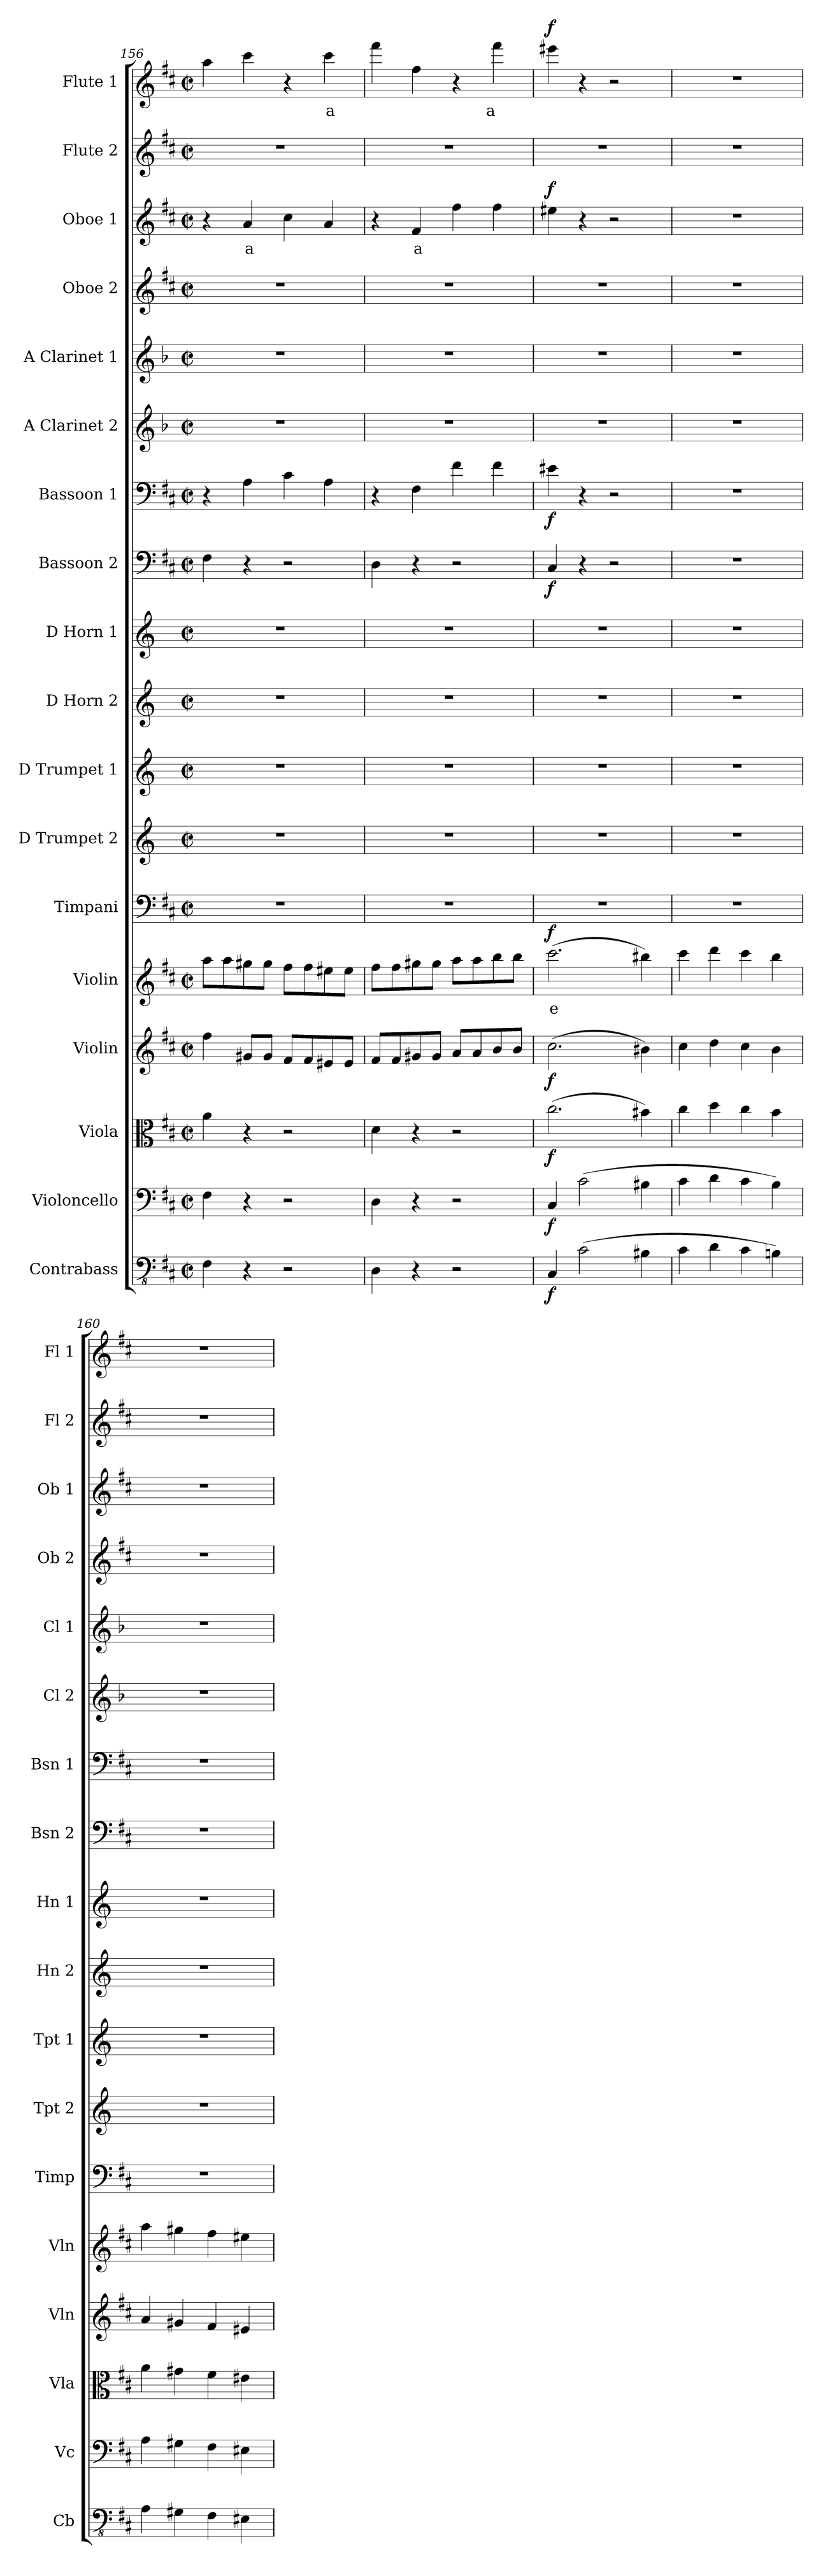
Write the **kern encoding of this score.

**kern	**dynam	**kern	**dynam	**kern	**dynam	**kern	**dynam	**kern	**text	**dynam	**kern	**kern	**kern	**kern	**kern	**kern	**dynam	**kern	**dynam	**kern	**kern	**kern	**kern	**text	**dynam	**kern	**kern	**text	**dynam
*part18	*part18	*part17	*part17	*part16	*part16	*part15	*part15	*part14	*part14	*part14	*part13	*part12	*part11	*part10	*part9	*part8	*part8	*part7	*part7	*part6	*part5	*part4	*part3	*part3	*part3	*part2	*part1	*part1	*part1
*staff18	*staff18	*staff17	*staff17	*staff16	*staff16	*staff15	*staff15	*staff14	*staff14	*staff14	*staff13	*staff12	*staff11	*staff10	*staff9	*staff8	*staff8	*staff7	*staff7	*staff6	*staff5	*staff4	*staff3	*staff3	*staff3	*staff2	*staff1	*staff1	*staff1
*I"Contrabass	*	*I"Violoncello	*	*I"Viola	*	*I"Violin	*	*I"Violin	*	*	*I"Timpani	*I"D Trumpet 2	*I"D Trumpet 1	*I"D Horn 2	*I"D Horn 1	*I"Bassoon 2	*	*I"Bassoon 1	*	*I"A Clarinet 2	*I"A Clarinet 1	*I"Oboe 2	*I"Oboe 1	*	*	*I"Flute 2	*I"Flute 1	*	*
*I'Cb	*	*I'Vc	*	*I'Vla	*	*I'Vln	*	*I'Vln	*	*	*I'Timp	*I'Tpt 2	*I'Tpt 1	*I'Hn 2	*I'Hn 1	*I'Bsn 2	*	*I'Bsn 1	*	*I'Cl 2	*I'Cl 1	*I'Ob 2	*I'Ob 1	*	*	*I'Fl 2	*I'Fl 1	*	*
*clefFv4	*	*clefF4	*	*clefC3	*	*clefG2	*	*clefG2	*	*	*clefF4	*clefG2	*clefG2	*clefG2	*clefG2	*clefF4	*	*clefF4	*	*clefG2	*clefG2	*clefG2	*clefG2	*	*	*clefG2	*clefG2	*	*
*	*	*	*	*	*	*	*	*	*	*	*	*ITrd-1c-2	*ITrd-1c-2	*ITrd6c10	*ITrd6c10	*	*	*	*	*ITrd2c3	*ITrd2c3	*	*	*	*	*	*	*	*
*k[f#c#]	*	*k[f#c#]	*	*k[f#c#]	*	*k[f#c#]	*	*k[f#c#]	*	*	*k[f#c#]	*k[f#c#]	*k[f#c#]	*k[f#c#]	*k[f#c#]	*k[f#c#]	*	*k[f#c#]	*	*k[f#c#]	*k[f#c#]	*k[f#c#]	*k[f#c#]	*	*	*k[f#c#]	*k[f#c#]	*	*
*M2/2	*	*M2/2	*	*M2/2	*	*M2/2	*	*M2/2	*	*	*M2/2	*M2/2	*M2/2	*M2/2	*M2/2	*M2/2	*	*M2/2	*	*M2/2	*M2/2	*M2/2	*M2/2	*	*	*M2/2	*M2/2	*	*
*met(c|)	*	*met(c|)	*	*met(c|)	*	*met(c|)	*	*met(c|)	*	*	*met(c|)	*met(c|)	*met(c|)	*met(c|)	*met(c|)	*met(c|)	*	*met(c|)	*	*met(c|)	*met(c|)	*met(c|)	*met(c|)	*	*	*met(c|)	*met(c|)	*	*
=156	=156	=156	=156	=156	=156	=156	=156	=156	=156	=156	=156	=156	=156	=156	=156	=156	=156	=156	=156	=156	=156	=156	=156	=156	=156	=156	=156	=156	=156
4FF#\	.	4F#\	.	4a\	.	4ff#\	.	8aa\L	.	.	1r	1r	1r	1r	1r	4F#\	.	4r	.	1r	1r	1r	4r	.	.	1r	4aa\	.	.
.	.	.	.	.	.	.	.	8aa\	.	.	.	.	.	.	.	.	.	.	.	.	.	.	.	.	.	.	.	.	.
!	!	!	!	!	!	!	!	!	!	!	!	!	!	!	!	!	!	!	!	!	!	!	!	!LO:LY:b:color=#FF0000	!	!	!	!	!
4r	.	4r	.	4r	.	8g#X/L	.	8gg#X\	.	.	.	.	.	.	.	4r	.	4A\	.	.	.	.	4a/	a	.	.	4ccc#\	.	.
.	.	.	.	.	.	8g#/J	.	8gg#\J	.	.	.	.	.	.	.	.	.	.	.	.	.	.	.	.	.	.	.	.	.
2r	.	2r	.	2r	.	8f#/L	.	8ff#\L	.	.	.	.	.	.	.	2r	.	4c#\	.	.	.	.	4cc#\	.	.	.	4r	.	.
.	.	.	.	.	.	8f#/	.	8ff#\	.	.	.	.	.	.	.	.	.	.	.	.	.	.	.	.	.	.	.	.	.
!	!	!	!	!	!	!	!	!	!	!	!	!	!	!	!	!	!	!	!	!	!	!	!	!	!	!	!	!LO:LY:b:color=#FF0000	!
.	.	.	.	.	.	8e#X/	.	8ee#X\	.	.	.	.	.	.	.	.	.	4A\	.	.	.	.	4a/	.	.	.	4ccc#\	a	.
.	.	.	.	.	.	8e#/J	.	8ee#\J	.	.	.	.	.	.	.	.	.	.	.	.	.	.	.	.	.	.	.	.	.
=157	=157	=157	=157	=157	=157	=157	=157	=157	=157	=157	=157	=157	=157	=157	=157	=157	=157	=157	=157	=157	=157	=157	=157	=157	=157	=157	=157	=157	=157
4DD\	.	4D\	.	4d\	.	8f#/L	.	8ff#\L	.	.	1r	1r	1r	1r	1r	4D\	.	4r	.	1r	1r	1r	4r	.	.	1r	4fff#\	.	.
.	.	.	.	.	.	8f#/	.	8ff#\	.	.	.	.	.	.	.	.	.	.	.	.	.	.	.	.	.	.	.	.	.
!	!	!	!	!	!	!	!	!	!	!	!	!	!	!	!	!	!	!	!	!	!	!	!	!LO:LY:b:color=#FF0000	!	!	!	!	!
4r	.	4r	.	4r	.	8g#X/	.	8gg#X\	.	.	.	.	.	.	.	4r	.	4F#\	.	.	.	.	4f#/	a	.	.	4ff#\	.	.
.	.	.	.	.	.	8g#/J	.	8gg#\J	.	.	.	.	.	.	.	.	.	.	.	.	.	.	.	.	.	.	.	.	.
2r	.	2r	.	2r	.	8a/L	.	8aa\L	.	.	.	.	.	.	.	2r	.	4f#\	.	.	.	.	4ff#\	.	.	.	4r	.	.
.	.	.	.	.	.	8a/	.	8aa\	.	.	.	.	.	.	.	.	.	.	.	.	.	.	.	.	.	.	.	.	.
!	!	!	!	!	!	!	!	!	!	!	!	!	!	!	!	!	!	!	!	!	!	!	!	!	!	!	!	!LO:LY:b:color=#FF0000	!
.	.	.	.	.	.	8b/	.	8bb\	.	.	.	.	.	.	.	.	.	4f#\	.	.	.	.	4ff#\	.	.	.	4fff#\	a	.
.	.	.	.	.	.	8b/J	.	8bb\J	.	.	.	.	.	.	.	.	.	.	.	.	.	.	.	.	.	.	.	.	.
=158	=158	=158	=158	=158	=158	=158	=158	=158	=158	=158	=158	=158	=158	=158	=158	=158	=158	=158	=158	=158	=158	=158	=158	=158	=158	=158	=158	=158	=158
!	!LO:DY:b	!	!LO:DY:b	!	!LO:DY:b	!	!LO:DY:b	!	!LO:LY:b:color=#FF0000	!LO:DY:b	!	!	!	!	!	!	!LO:DY:b	!	!LO:DY:b	!	!	!	!	!	!LO:DY:b	!	!	!	!LO:DY:b
4CC#/	f	4C#/	f	(>2.cc#\	f	(>2.cc#\	f	(>2.ccc#\	e	f	1r	1r	1r	1r	1r	4C#/	f	4e#X\	f	1r	1r	1r	4ee#X\	.	f	1r	4eee#X\	.	f
(>2C#\	.	(>2c#\	.	.	.	.	.	.	.	.	.	.	.	.	.	4r	.	4r	.	.	.	.	4r	.	.	.	4r	.	.
.	.	.	.	.	.	.	.	.	.	.	.	.	.	.	.	2r	.	2r	.	.	.	.	2r	.	.	.	2r	.	.
4BB#X\	.	4B#X\	.	4b#X\)	.	4b#X\)	.	4bb#X\)	.	.	.	.	.	.	.	.	.	.	.	.	.	.	.	.	.	.	.	.	.
=159	=159	=159	=159	=159	=159	=159	=159	=159	=159	=159	=159	=159	=159	=159	=159	=159	=159	=159	=159	=159	=159	=159	=159	=159	=159	=159	=159	=159	=159
4C#\	.	4c#\	.	4cc#\	.	4cc#\	.	4ccc#\	.	.	1r	1r	1r	1r	1r	1r	.	1r	.	1r	1r	1r	1r	.	.	1r	1r	.	.
4D\	.	4d\	.	4dd\	.	4dd\	.	4ddd\	.	.	.	.	.	.	.	.	.	.	.	.	.	.	.	.	.	.	.	.	.
4C#\	.	4c#\	.	4cc#\	.	4cc#\	.	4ccc#\	.	.	.	.	.	.	.	.	.	.	.	.	.	.	.	.	.	.	.	.	.
4BBn\)	.	4B\)	.	4b\	.	4b\	.	4bb\	.	.	.	.	.	.	.	.	.	.	.	.	.	.	.	.	.	.	.	.	.
=160	=160	=160	=160	=160	=160	=160	=160	=160	=160	=160	=160	=160	=160	=160	=160	=160	=160	=160	=160	=160	=160	=160	=160	=160	=160	=160	=160	=160	=160
4AA\	.	4A\	.	4a\	.	4a/	.	4aa\	.	.	1r	1r	1r	1r	1r	1r	.	1r	.	1r	1r	1r	1r	.	.	1r	1r	.	.
4GG#X\	.	4G#X\	.	4g#X\	.	4g#X/	.	4gg#X\	.	.	.	.	.	.	.	.	.	.	.	.	.	.	.	.	.	.	.	.	.
4FF#\	.	4F#\	.	4f#\	.	4f#/	.	4ff#\	.	.	.	.	.	.	.	.	.	.	.	.	.	.	.	.	.	.	.	.	.
4EE#X\	.	4E#X\	.	4e#X\	.	4e#X/	.	4ee#X\	.	.	.	.	.	.	.	.	.	.	.	.	.	.	.	.	.	.	.	.	.
=	=	=	=	=	=	=	=	=	=	=	=	=	=	=	=	=	=	=	=	=	=	=	=	=	=	=	=	=	=
*-	*-	*-	*-	*-	*-	*-	*-	*-	*-	*-	*-	*-	*-	*-	*-	*-	*-	*-	*-	*-	*-	*-	*-	*-	*-	*-	*-	*-	*-
